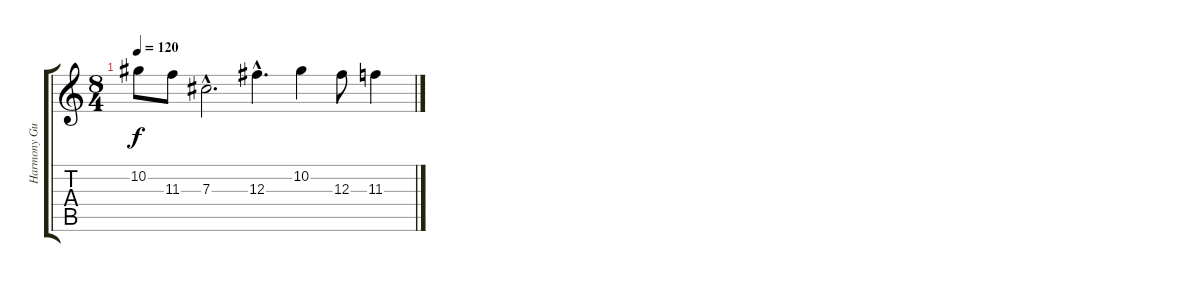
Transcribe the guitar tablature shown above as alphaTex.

\track ("Harmony Guitar" "Harmony Gu") {instrument overdrivenguitar}
\staff {score tabs}
\tuning (Eb4 Bb3 Gb3 Db3 Ab2 Eb2) {hide}
\ts (8 4)
\tempo 120
\clef g2
\ks c
10.2.8{dy f} 11.3.8 7.3{hac}.2{d} 12.3{hac}.4{d} 10.2.4 12.3.8 11.3.4
